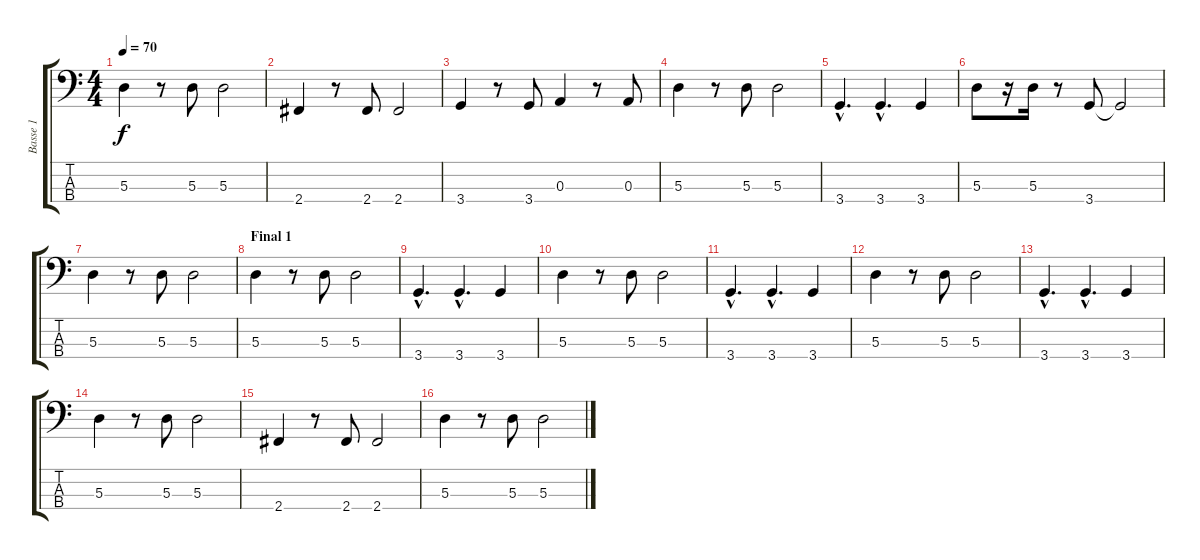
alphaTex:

\track ("Basse 1" "Basse 1") {instrument electricbassfinger}
\staff {score tabs}
\tuning (G2 D2 A1 E1) {hide}
\ts (4 4)
\tempo 70
\clef f4
\ks c
5.3.4{dy f} r.8 5.3.8 5.3.2 |
2.4.4 r.8 2.4.8 2.4.2 |
3.4.4 r.8 3.4.8 0.3.4 r.8 0.3.8 |
5.3.4 r.8 5.3.8 5.3.2 |
3.4{hac}.4{d} 3.4{hac}.4{d} 3.4.4 |
5.3.8 r.16 5.3.16 r.8 3.4.8 3.4{t}.2 |
5.3.4 r.8 5.3.8 5.3.2 |
\section ("" "Final 1")
5.3.4 r.8 5.3.8 5.3.2 |
3.4{hac}.4{d} 3.4{hac}.4{d} 3.4.4 |
5.3.4 r.8 5.3.8 5.3.2 |
3.4{hac}.4{d} 3.4{hac}.4{d} 3.4.4 |
5.3.4 r.8 5.3.8 5.3.2 |
3.4{hac}.4{d} 3.4{hac}.4{d} 3.4.4 |
5.3.4 r.8 5.3.8 5.3.2 |
2.4.4 r.8 2.4.8 2.4.2 |
5.3.4 r.8 5.3.8 5.3.2
